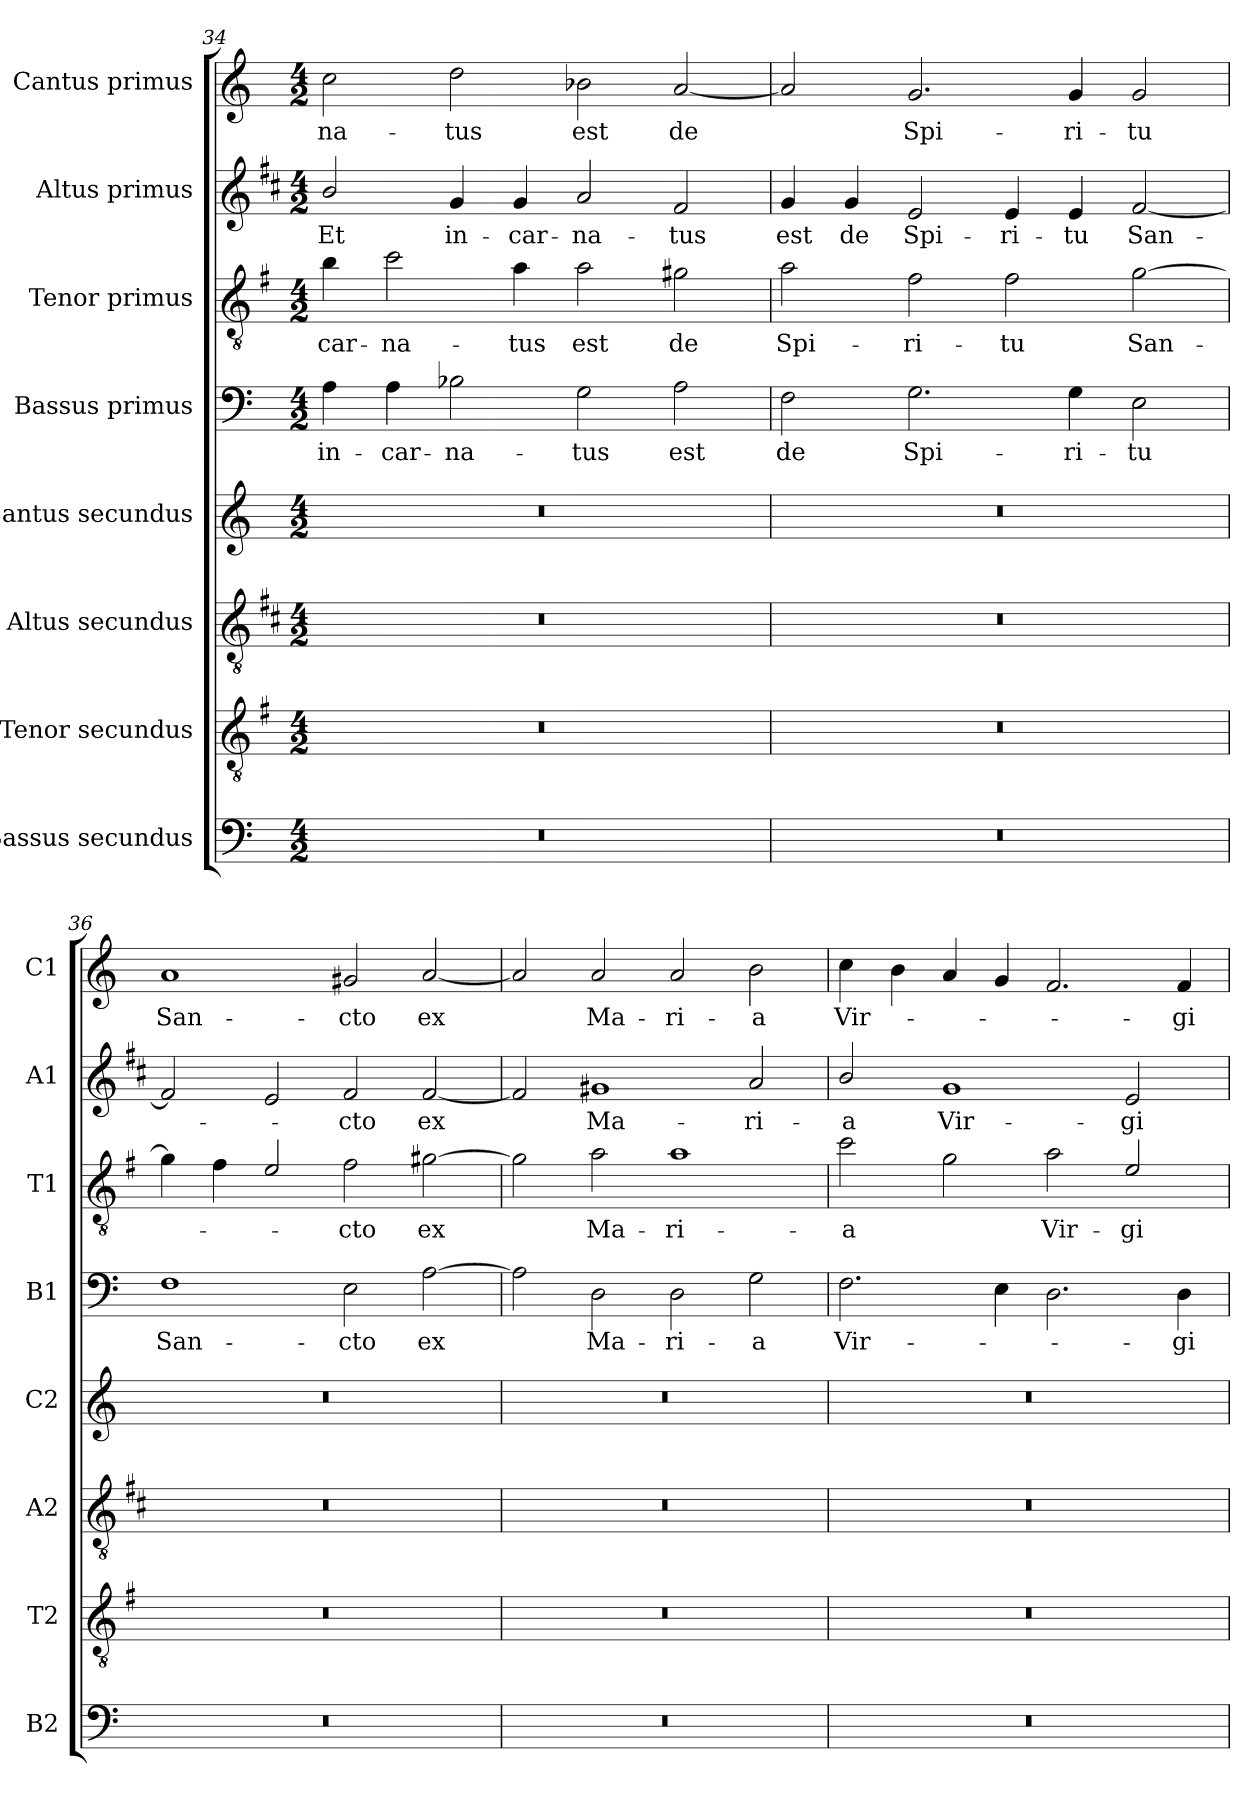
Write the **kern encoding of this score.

**kern	**kern	**kern	**kern	**kern	**text	**kern	**text	**kern	**text	**kern	**text
*part8	*part7	*part6	*part5	*part4	*part4	*part3	*part3	*part2	*part2	*part1	*part1
*staff8	*staff7	*staff6	*staff5	*staff4	*staff4	*staff3	*staff3	*staff2	*staff2	*staff1	*staff1
*I"Bassus secundus	*I"Tenor secundus	*I"Altus secundus	*I"Cantus secundus	*I"Bassus primus	*	*I"Tenor primus	*	*I"Altus primus	*	*I"Cantus primus	*
*I'B2	*I'T2	*I'A2	*I'C2	*I'B1	*	*I'T1	*	*I'A1	*	*I'C1	*
!!LO:PB:g=z
*clefF4	*clefGv2	*clefGv2	*clefG2	*clefF4	*	*clefGv2	*	*clefG2	*	*clefG2	*
*	*ITrd4c7	*ITrd1c2	*	*	*	*ITrd4c7	*	*ITrd1c2	*	*	*
*k[]	*k[]	*k[]	*k[]	*k[]	*	*k[]	*	*k[]	*	*k[]	*
*C:	*C:	*C:	*C:	*C:	*	*C:	*	*C:	*	*C:	*
*M4/2	*M4/2	*M4/2	*M4/2	*M4/2	*	*M4/2	*	*M4/2	*	*M4/2	*
=34	=34	=34	=34	=34	=34	=34	=34	=34	=34	=34	=34
!	!	!	!	!	!LO:LY:b	!	!LO:LY:b	!	!LO:LY:b	!	!LO:LY:b
0r	0r	0r	0r	4A\	in-	4e\	-car-	2a/	Et	2cc\	-na-
!	!	!	!	!	!LO:LY:b	!	!LO:LY:b	!	!	!	!
.	.	.	.	4A\	-car-	2f\	-na-	.	.	.	.
!	!	!	!	!	!LO:LY:b	!	!	!	!LO:LY:b	!	!LO:LY:b
.	.	.	.	2B-X\	-na-	.	.	4f/	in-	2dd\	-tus
!	!	!	!	!	!	!	!LO:LY:b	!	!LO:LY:b	!	!
.	.	.	.	.	.	4d\	-tus	4f/	-car-	.	.
!	!	!	!	!	!LO:LY:b	!	!LO:LY:b	!	!LO:LY:b	!	!LO:LY:b
.	.	.	.	2G\	-tus	2d\	est	2g/	-na-	2b-X\	est
!	!	!	!	!	!LO:LY:b	!	!LO:LY:b	!	!LO:LY:b	!	!LO:LY:b
.	.	.	.	2A\	est	2c#X\	de	2e/	-tus	[2a/	de
=35	=35	=35	=35	=35	=35	=35	=35	=35	=35	=35	=35
!	!	!	!	!	!LO:LY:b	!	!LO:LY:b	!	!LO:LY:b	!	!
0r	0r	0r	0r	2F\	de	2d\	Spi-	4f/	est	2a/]	.
!	!	!	!	!	!	!	!	!	!LO:LY:b	!	!
.	.	.	.	.	.	.	.	4f/	de	.	.
!	!	!	!	!	!LO:LY:b	!	!LO:LY:b	!	!LO:LY:b	!	!LO:LY:b
.	.	.	.	2.G\	Spi-	2B\	-ri-	2d/	Spi-	2.g/	Spi-
!	!	!	!	!	!	!	!LO:LY:b	!	!LO:LY:b	!	!
.	.	.	.	.	.	2B\	-tu	4d/	-ri-	.	.
!	!	!	!	!	!LO:LY:b	!	!	!	!LO:LY:b	!	!LO:LY:b
.	.	.	.	4G\	-ri-	.	.	4d/	-tu	4g/	-ri-
!	!	!	!	!	!LO:LY:b	!	!LO:LY:b	!	!LO:LY:b	!	!LO:LY:b
.	.	.	.	2E\	-tu	[2c\	San-	[2e/	San-	2g/	-tu
=36	=36	=36	=36	=36	=36	=36	=36	=36	=36	=36	=36
!	!	!	!	!	!LO:LY:b	!	!	!	!	!	!LO:LY:b
0r	0r	0r	0r	1F	San-	4c\]	.	2e/]	.	1a	San-
.	.	.	.	.	.	4B\	.	.	.	.	.
.	.	.	.	.	.	2A/	.	2d/	.	.	.
!	!	!	!	!	!LO:LY:b	!	!LO:LY:b	!	!LO:LY:b	!	!LO:LY:b
.	.	.	.	2E\	-cto	2B\	-cto	2e/	-cto	2g#X/	-cto
!	!	!	!	!	!LO:LY:b	!	!LO:LY:b	!	!LO:LY:b	!	!LO:LY:b
.	.	.	.	[2A\	ex	[2c#X\	ex	[2e/	ex	[2a/	ex
=37	=37	=37	=37	=37	=37	=37	=37	=37	=37	=37	=37
0r	0r	0r	0r	2A\]	.	2c#\]	.	2e/]	.	2a/]	.
!	!	!	!	!	!LO:LY:b	!	!LO:LY:b	!	!LO:LY:b	!	!LO:LY:b
.	.	.	.	2D\	Ma-	2d\	Ma-	1f#X	Ma-	2a/	Ma-
!	!	!	!	!	!LO:LY:b	!	!LO:LY:b	!	!	!	!LO:LY:b
.	.	.	.	2D\	-ri-	1d	-ri-	.	.	2a/	-ri-
!	!	!	!	!	!LO:LY:b	!	!	!	!LO:LY:b	!	!LO:LY:b
.	.	.	.	2G\	-a	.	.	2g/	-ri-	2b\	-a
!!LO:LB:g=z
=38	=38	=38	=38	=38	=38	=38	=38	=38	=38	=38	=38
!	!	!	!	!	!LO:LY:b	!	!LO:LY:b	!	!LO:LY:b	!	!LO:LY:b
0r	0r	0r	0r	2.F\	Vir-	2f\	-a	2a/	-a	4cc\	Vir-
.	.	.	.	.	.	.	.	.	.	4b\	.
!	!	!	!	!	!	!	!	!	!LO:LY:b	!	!
.	.	.	.	.	.	2c\	.	1f	Vir-	4a/	.
.	.	.	.	4E\	.	.	.	.	.	4g/	.
!	!	!	!	!	!	!	!LO:LY:b	!	!	!	!
.	.	.	.	2.D\	.	2d\	Vir-	.	.	2.f/	.
!	!	!	!	!	!	!	!LO:LY:b	!	!LO:LY:b	!	!
.	.	.	.	.	.	2A/	-gi-	2d/	-gi-	.	.
!	!	!	!	!	!LO:LY:b	!	!	!	!	!	!LO:LY:b
.	.	.	.	4D\	-gi-	.	.	.	.	4f/	-gi-
=	=	=	=	=	=	=	=	=	=	=	=
*-	*-	*-	*-	*-	*-	*-	*-	*-	*-	*-	*-
